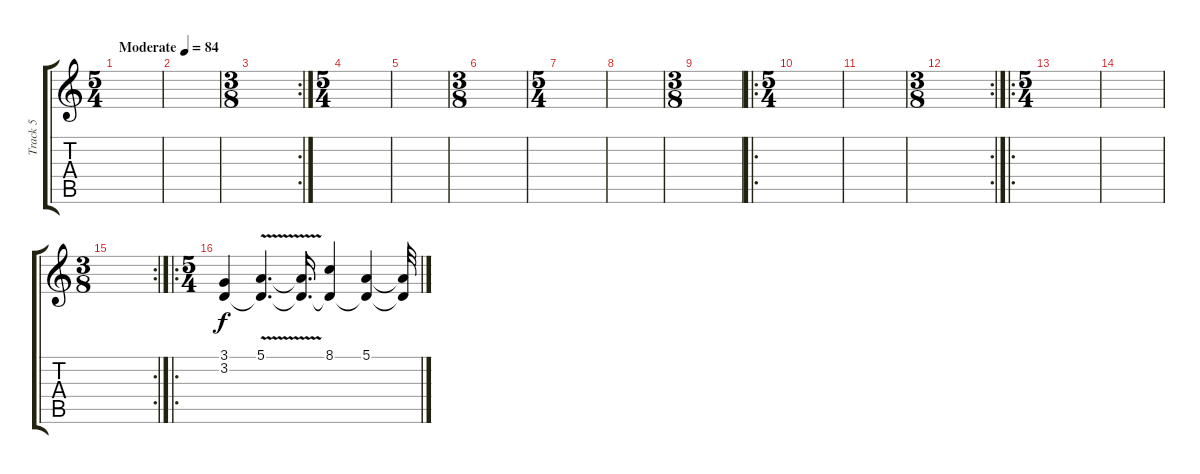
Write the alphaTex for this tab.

\track ("Track 5" "Track 5") {instrument trumpet}
\staff {score tabs}
\tuning (E4 B3 G3 D3 A2 E2) {hide}
\ts (5 4)
\tempo (84 "Moderate")
\clef g2
\ks c
|
|
\rc 2
\ts (3 8)
|
\ts (5 4)
|
|
\ts (3 8)
|
\ts (5 4)
|
|
\ts (3 8)
|
\ro
\ts (5 4)
|
|
\rc 2
\ts (3 8)
|
\ro
\ts (5 4)
|
|
\rc 2
\ts (3 8)
|
\ro
\ts (5 4)
(3.1 3.2).4 (5.1{v} 3.2{t}).4{d} (5.1{t} 3.2{t}).16{d} (8.1 3.2{t}).4 (5.1 3.2{t}).4 (5.1{t} 3.2{t}).32
